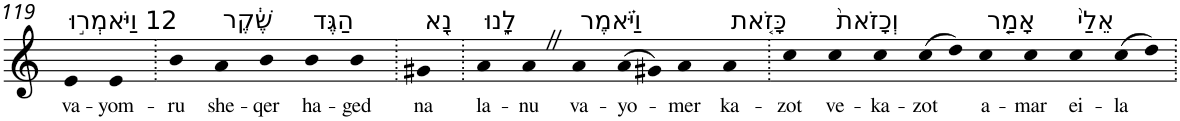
**kern	**text
*part1	*part1
*staff1	*staff1
*I"Piano	*
*I'Pno	*
!!LO:PB:g=z
*clefG2	*
*k[]	*
=119	=119
!LO:TX:a:t=12 וַיֹּאמְר֣וּ	!
!	!LO:LY:b
4e	va-
!	!LO:LY:b
4e	-yom-
=120.	=120.
!	!LO:LY:b
4b	-ru
!LO:TX:a:t=שֶׁ֔קֶר	!
!	!LO:LY:b
4a	she-
!	!LO:LY:b
4b	-qer
!LO:TX:a:t=הַגֶּד	!
!	!LO:LY:b
4b	ha-
!	!LO:LY:b
4b	-ged
=121.	=121.
!LO:TX:a:t=נָ֖א	!
!	!LO:LY:b
4g#X	na
=122.	=122.
!LO:TX:a:t=לָ֑נוּ	!
!	!LO:LY:b
4a	la-
!	!LO:LY:b
4aZ	-nu
!LO:TX:a:t=וַיֹּ֗אמֶר	!
!	!LO:LY:b
4a	va-
!	!LO:LY:b
(>8a	-yo-
8g#X)	.
!	!LO:LY:b
4a	-mer
!LO:TX:a:t=כָּזֹ֤את	!
!	!LO:LY:b
4a	ka-
=123.	=123.
!	!LO:LY:b
4cc	-zot
!LO:TX:a:t=וְכָזֹאת֙	!
!	!LO:LY:b
4cc	ve-
!	!LO:LY:b
4cc	-ka-
!	!LO:LY:b
(>8cc	-zot
8dd)	.
!LO:TX:a:t=אָמַ֤ר	!
!	!LO:LY:b
4cc	a-
!	!LO:LY:b
4cc	-mar
!LO:TX:a:t=אֵלַי֙	!
!	!LO:LY:b
4cc	ei-
!	!LO:LY:b
(>8cc	-la
8dd)	.
=.	=.
*-	*-
